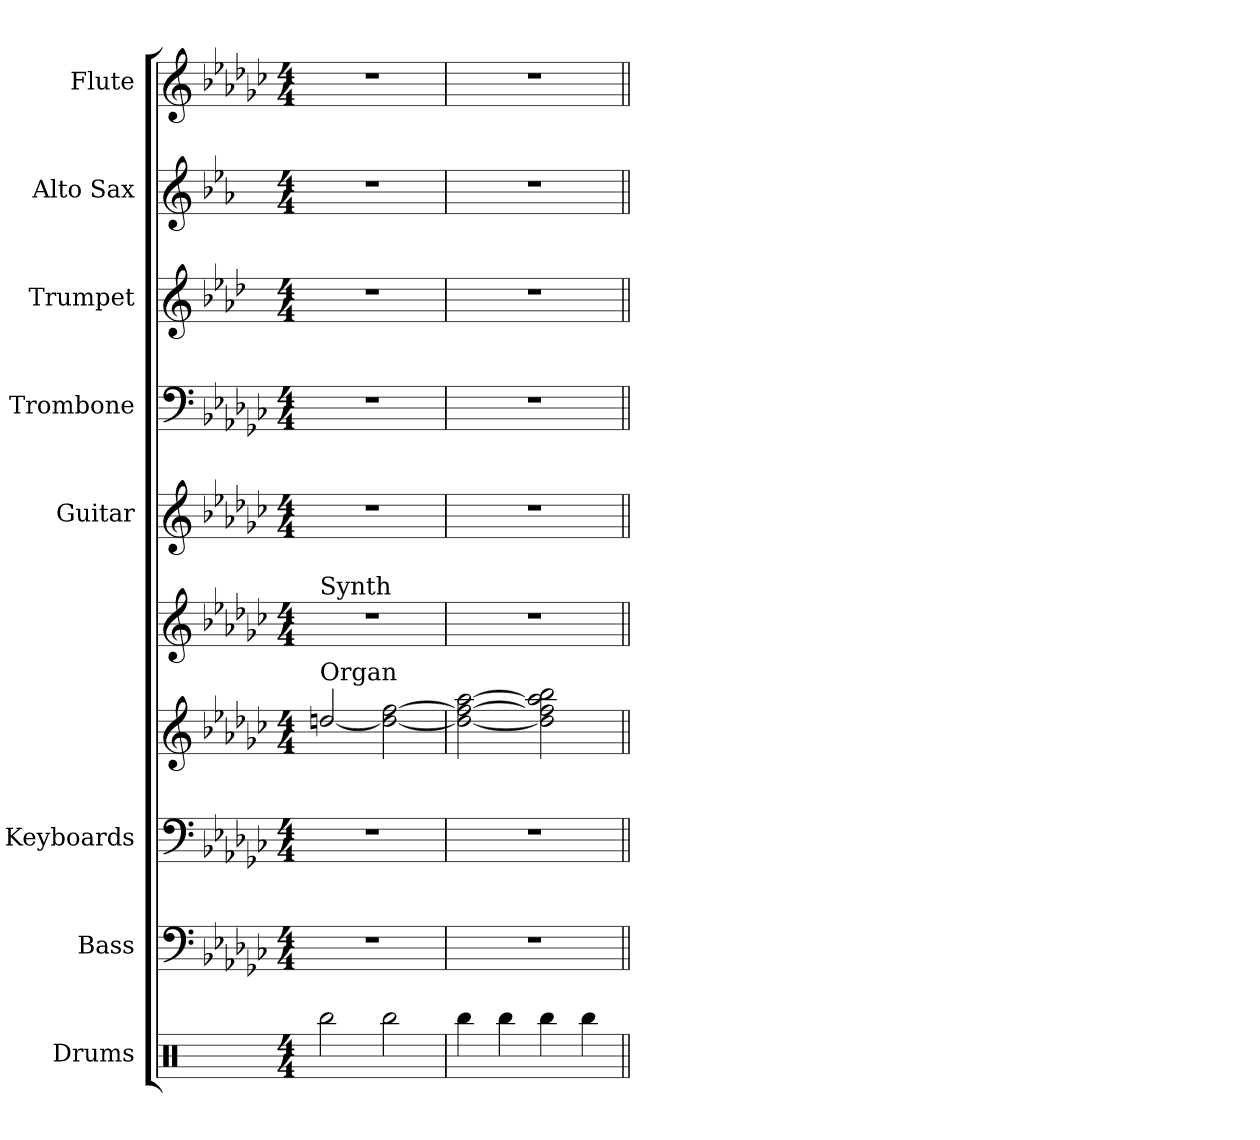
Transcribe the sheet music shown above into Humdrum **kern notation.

**kern	**kern	**kern	**kern	**kern	**kern	**kern	**kern	**kern	**kern
*part8	*part7	*part6	*part6	*part6	*part5	*part4	*part3	*part2	*part1
*staff10	*staff9	*staff8	*staff7	*staff6	*staff5	*staff4	*staff3	*staff2	*staff1
*I"Drums	*I"Bass	*I"Keyboards	*	*	*I"Guitar	*I"Trombone	*I"Trumpet	*I"Alto Sax	*I"Flute
*I'Dr.	*I'Bass	*I'Kbd.	*	*	*	*I'Tbn.	*I'Tpt.	*I'Alto Sax.	*I'Fl.
!!LO:PB:g=z
*clefX	*clefF4	*clefF4	*clefG2	*clefG2	*clefG2	*clefF4	*clefG2	*clefG2	*clefG2
*	*ITrd7c12	*	*	*	*ITrd7c12	*	*ITrd1c2	*ITrd5c9	*
*k[]	*k[b-e-a-d-g-c-]	*k[b-e-a-d-g-c-]	*k[b-e-a-d-g-c-]	*k[b-e-a-d-g-c-]	*k[b-e-a-d-g-c-]	*k[b-e-a-d-g-c-]	*k[b-e-a-d-g-c-]	*k[b-e-a-d-g-c-]	*k[b-e-a-d-g-c-]
*C:	*G-:	*G-:	*G-:	*G-:	*G-:	*G-:	*G-:	*G-:	*G-:
*M4/4	*M4/4	*M4/4	*M4/4	*M4/4	*M4/4	*M4/4	*M4/4	*M4/4	*M4/4
*MM150	*MM150	*MM150	*MM150	*MM150	*MM150	*MM150	*MM150	*MM150	*MM150
=1	=1	=1	=1	=1	=1	=1	=1	=1	=1
!	!	!	!	!LO:TX:a:t=Synth	!	!	!	!	!
!	!	!	!LO:TX:a:t=Organ	!	!	!	!	!	!
2Rbbi\	1r	1r	[2ddni/	1r	1r	1r	1r	1r	1r
2Rbbi\	.	.	2ddi\_ [2ffi	.	.	.	.	.	.
=2	=2	=2	=2	=2	=2	=2	=2	=2	=2
4Rbbi\	1r	1r	2ddi\_ 2ffi_ [2aa-i	1r	1r	1r	1r	1r	1r
4Rbbi\	.	.	.	.	.	.	.	.	.
4Rbbi\	.	.	2ddi\] 2ffi] 2aa-i] 2bb-i	.	.	.	.	.	.
4Rbbi\	.	.	.	.	.	.	.	.	.
=||	=||	=||	=||	=||	=||	=||	=||	=||	=||
*-	*-	*-	*-	*-	*-	*-	*-	*-	*-
